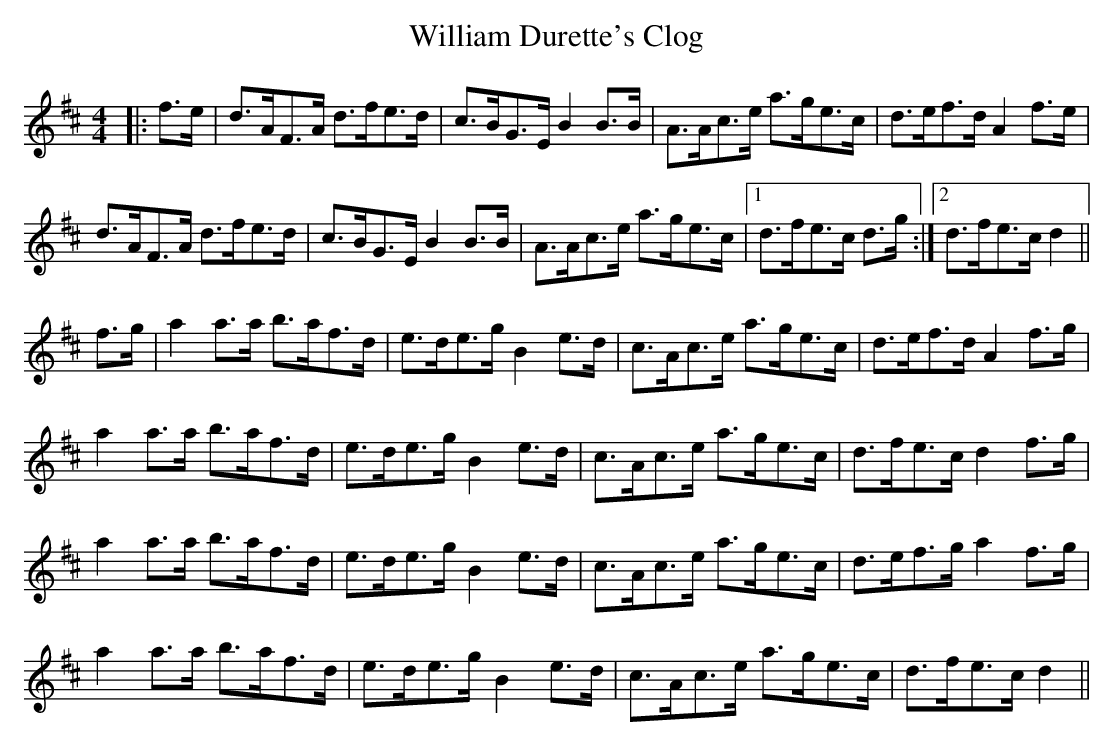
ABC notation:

X:1
T: William Durette's Clog
M: 4/4
L: 1/8
K: Dmaj
|:f>e|d>AF>A d>fe>d|c>BG>E B2B>B|A>Ac>e a>ge>c|d>ef>d A2f>e|
d>AF>A d>fe>d|c>BG>E B2B>B|A>Ac>e a>ge>c|1 d>fe>c d>g:|2 d>fe>c d2||
f>g|a2a>a b>af>d|e>de>g B2e>d|c>Ac>e a>ge>c|d>ef>d A2f>g|
a2a>a b>af>d|e>de>g B2e>d|c>Ac>e a>ge>c|d>fe>c d2f>g|
a2a>a b>af>d|e>de>g B2e>d|c>Ac>e a>ge>c|d>ef>g a2f>g|
a2a>a b>af>d|e>de>g B2e>d|c>Ac>e a>ge>c|d>fe>c d2||
